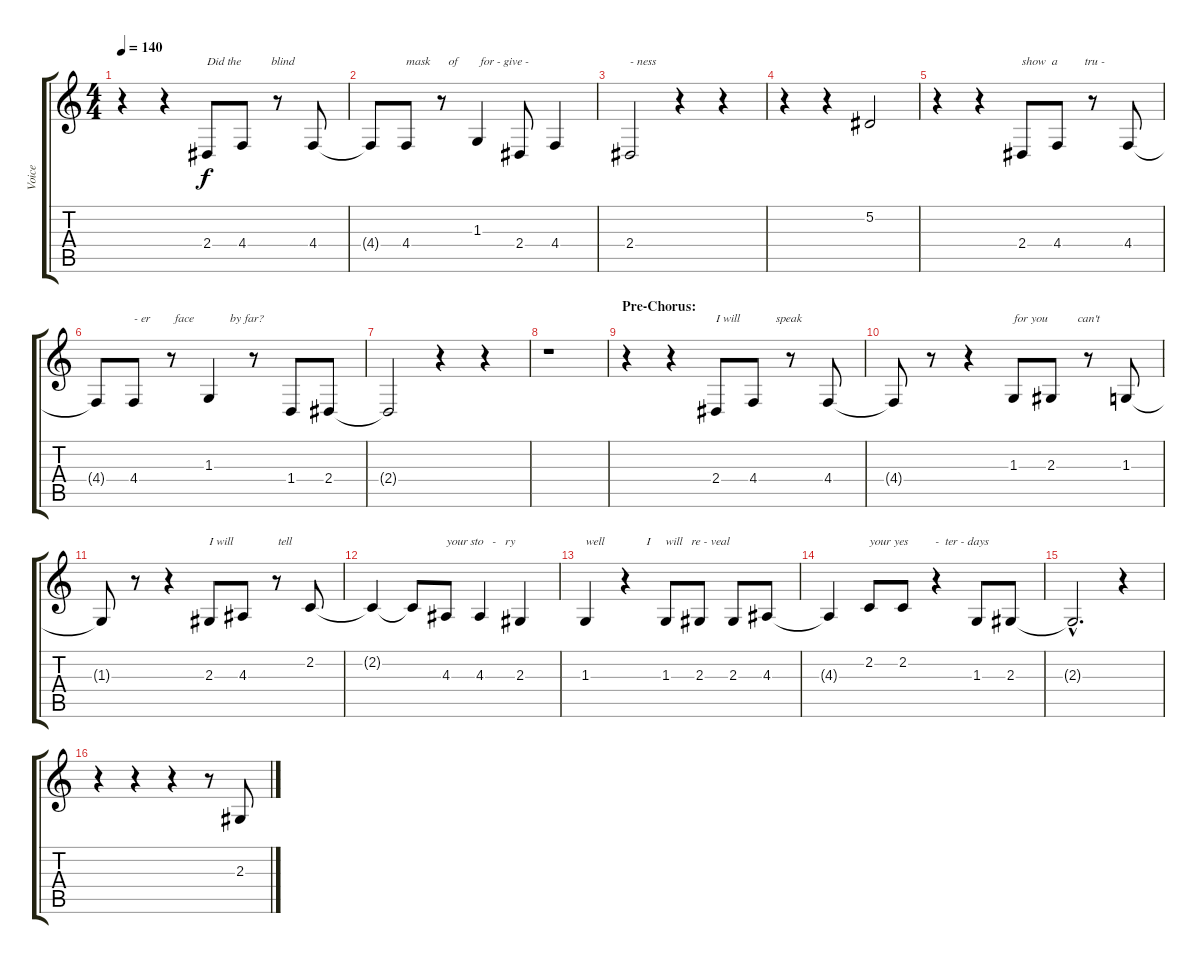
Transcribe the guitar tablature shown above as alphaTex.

\track ("Voice" "Voice") {instrument violin}
\staff {score tabs}
\tuning (Eb4 Bb3 Gb3 Db3 Ab2 Eb2) {hide}
\ts (4 4)
\tempo 140
\clef g2
\ks c
r.4{dy f} r.4 2.4.8{txt "Did the          blind"} 4.4.8 r.8 4.4.8 |
4.4{t}.8 4.4.8{txt "mask      of       for - give -"} r.8 1.3.4 2.4.8 4.4.4 |
2.4.2{txt "- ness"} r.4 r.4 |
r.4 r.4 5.2.2 |
r.4 r.4 2.4.8{txt "show  a         tru - "} 4.4.8 r.8 4.4.8 |
4.4{t}.8 4.4.8{txt "- er        face            by far?"} r.8 1.3.4 r.8 1.4.8 2.4.8 |
2.4{t}.2 r.4 r.4 |
r.1 |
\section ("" "Pre-Chorus:")
r.4 r.4 2.4.8{txt "I will            speak"} 4.4.8 r.8 4.4.8 |
4.4{t}.8 r.8 r.4 1.3.8{txt "for you          can't"} 2.3.8 r.8 1.3.8 |
1.3{t}.8 r.8 r.4 2.3.8{txt "I will               tell"} 4.3.8 r.8 2.2.8 |
2.2{t}.4 2.2{t}.8 4.3.8{txt "your sto   -   ry"} 4.3.4 2.3.4 |
1.3.4{txt "well              I     will   re - veal"} r.4 1.3.8 2.3.8 2.3.8 4.3.8 |
4.3{t}.4 2.2.8{txt "your yes         -  ter - days"} 2.2.8 r.4 1.3.8 2.3.8 |
2.3{hac t}.2{d} r.4 |
r.4 r.4 r.4 r.8 2.3.8
